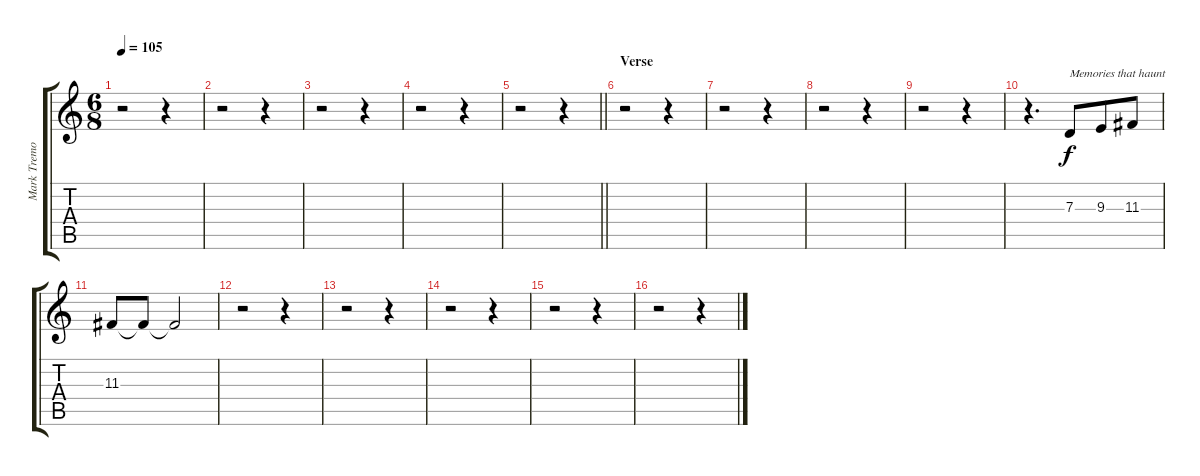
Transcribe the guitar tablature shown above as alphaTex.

\track ("Mark Tremonti (Backing Vocals)" "Mark Tremo") {instrument harmonica}
\staff {score tabs}
\tuning (E4 B3 G3 D3 A2 E2) {hide}
\ts (6 8)
\tempo 105
\clef g2
\ks c
r.2{dy f} r.4 |
r.2 r.4 |
r.2 r.4 |
r.2 r.4 |
\barLineRight lightlight
r.2 r.4 |
\section ("" "Verse")
r.2 r.4 |
r.2 r.4 |
r.2 r.4 |
r.2 r.4 |
r.4{d} 7.3.8{txt "Memories that haunt" balance 5} 9.3.8 11.3.8 |
11.3.8 11.3{t}.8 11.3{t}.2 |
r.2 r.4 |
r.2 r.4 |
r.2 r.4 |
r.2 r.4 |
r.2 r.4
